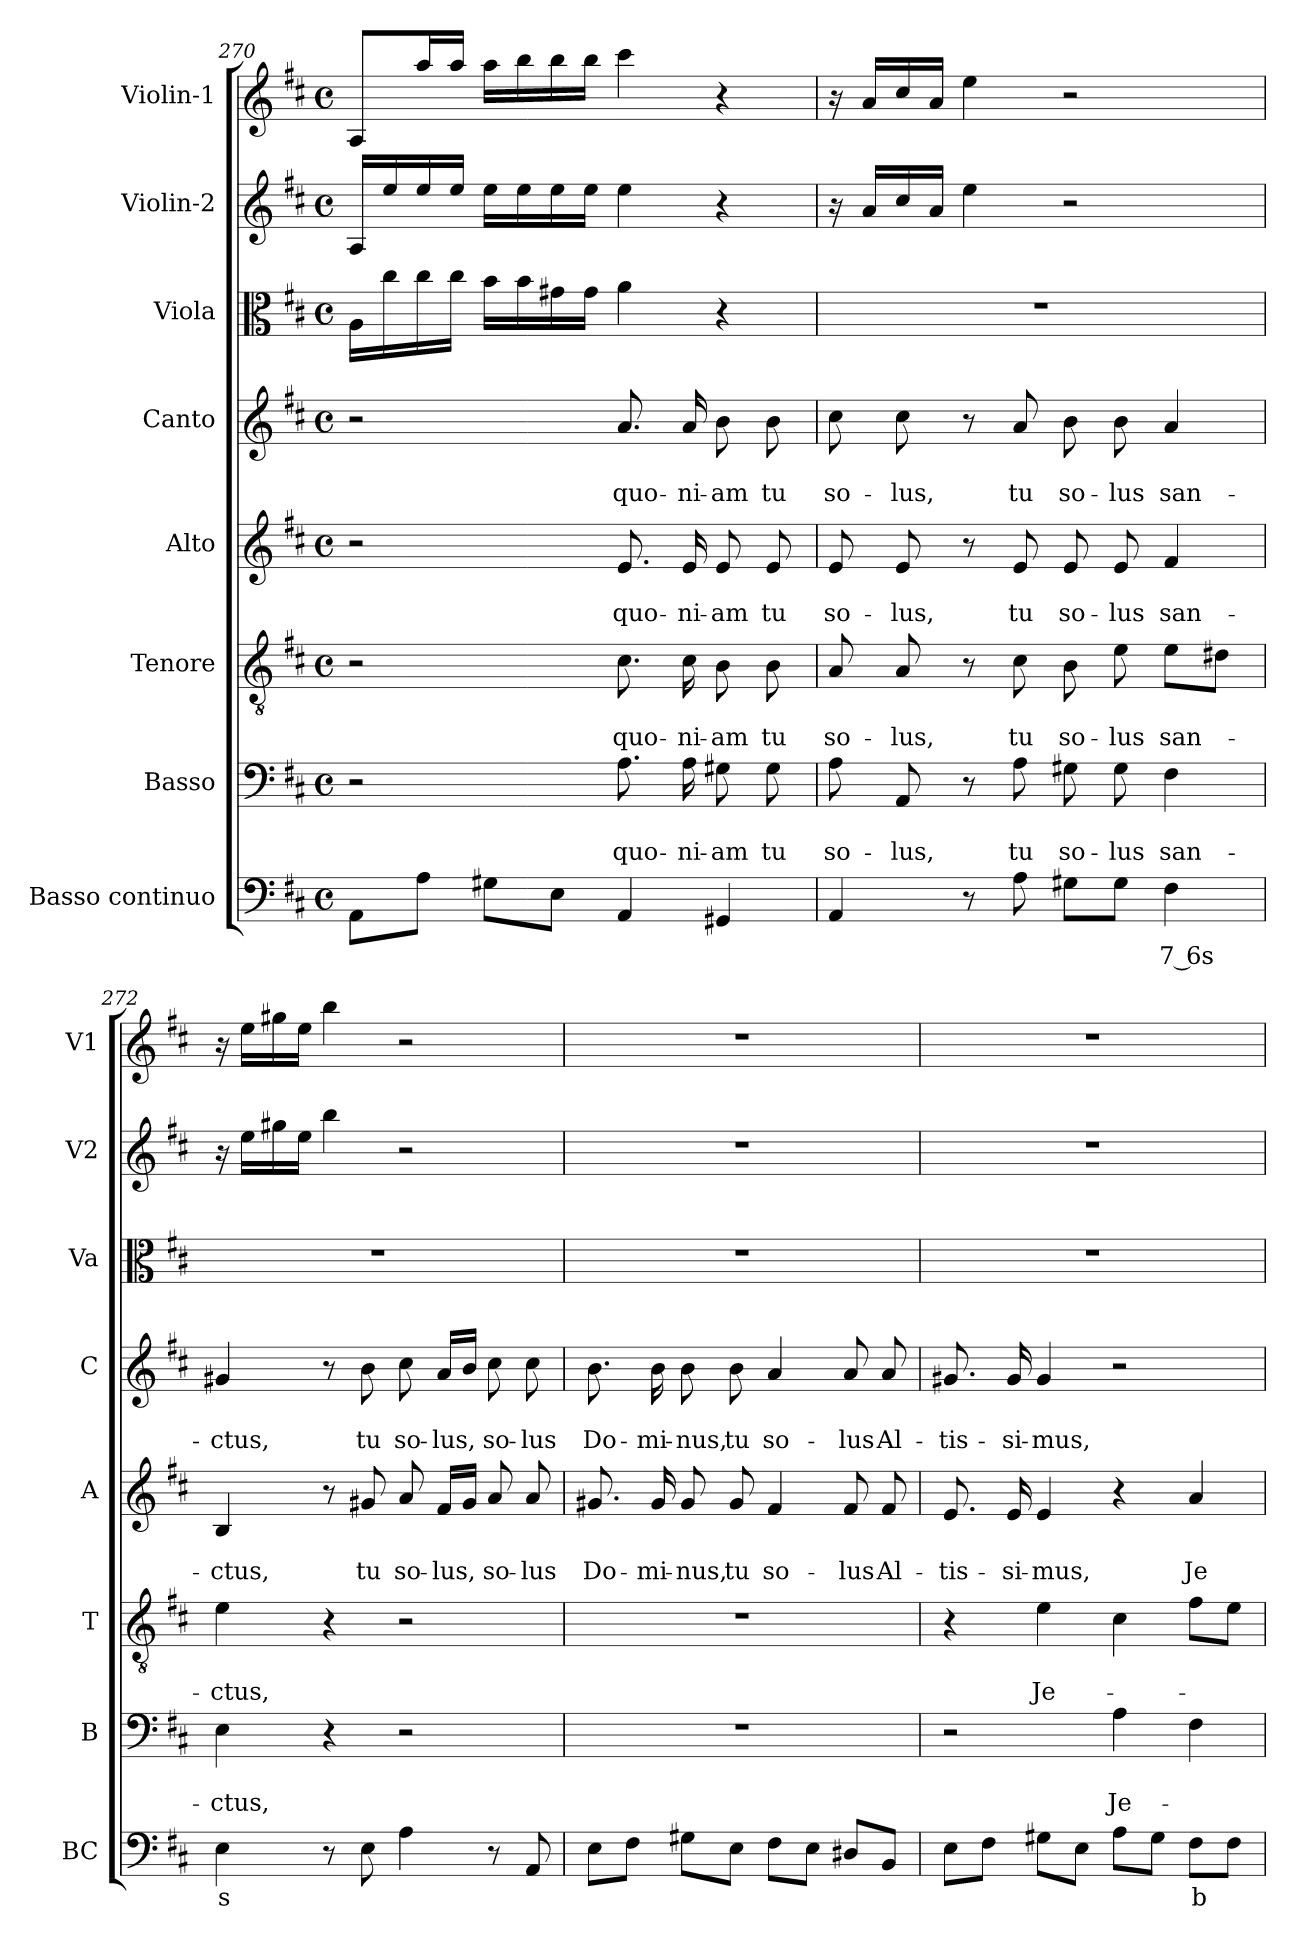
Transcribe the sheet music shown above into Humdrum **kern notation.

**kern	**text	**kern	**text	**text	**kern	**text	**text	**kern	**text	**text	**kern	**text	**text	**kern	**kern	**kern
*part8	*part8	*part7	*part7	*part7	*part6	*part6	*part6	*part5	*part5	*part5	*part4	*part4	*part4	*part3	*part2	*part1
*staff8	*staff8	*staff7	*staff7	*staff7	*staff6	*staff6	*staff6	*staff5	*staff5	*staff5	*staff4	*staff4	*staff4	*staff3	*staff2	*staff1
*I"Basso continuo	*	*I"Basso	*	*	*I"Tenore	*	*	*I"Alto	*	*	*I"Canto	*	*	*I"Viola	*I"Violin-2	*I"Violin-1
*I'BC	*	*I'B	*	*	*I'T	*	*	*I'A	*	*	*I'C	*	*	*I'Va	*I'V2	*I'V1
*clefF4	*	*clefF4	*	*	*clefGv2	*	*	*clefG2	*	*	*clefG2	*	*	*clefC3	*clefG2	*clefG2
*k[f#c#]	*	*k[f#c#]	*	*	*k[f#c#]	*	*	*k[f#c#]	*	*	*k[f#c#]	*	*	*k[f#c#]	*k[f#c#]	*k[f#c#]
*D:	*	*D:	*	*	*D:	*	*	*D:	*	*	*D:	*	*	*D:	*D:	*D:
*M4/4	*	*M4/4	*	*	*M4/4	*	*	*M4/4	*	*	*M4/4	*	*	*M4/4	*M4/4	*M4/4
*met(c)	*	*met(c)	*	*	*met(c)	*	*	*met(c)	*	*	*met(c)	*	*	*met(c)	*met(c)	*met(c)
=270	=270	=270	=270	=270	=270	=270	=270	=270	=270	=270	=270	=270	=270	=270	=270	=270
8AA\L	.	2r	.	.	2r	.	.	2r	.	.	2r	.	.	16A\LL	16A/LL	8A/L
.	.	.	.	.	.	.	.	.	.	.	.	.	.	16cc#\	16ee/	.
8A\J	.	.	.	.	.	.	.	.	.	.	.	.	.	16cc#\	16ee/	16aa/L
.	.	.	.	.	.	.	.	.	.	.	.	.	.	16cc#\JJ	16ee/JJ	16aa/JJ
8G#X\L	.	.	.	.	.	.	.	.	.	.	.	.	.	16b\LL	16ee\LL	16aa\LL
.	.	.	.	.	.	.	.	.	.	.	.	.	.	16b\	16ee\	16bb\
8E\J	.	.	.	.	.	.	.	.	.	.	.	.	.	16g#X\	16ee\	16bb\
.	.	.	.	.	.	.	.	.	.	.	.	.	.	16g#\JJ	16ee\JJ	16bb\JJ
!	!	!	!	!LO:LY:b	!	!	!LO:LY:b	!	!	!LO:LY:b	!	!	!LO:LY:b	!	!	!
4AA/	.	8.A\	.	quo-	8.c#\	.	quo-	8.e/	.	quo-	8.a/	.	quo-	4a\	4ee\	4ccc#\
!	!	!	!	!LO:LY:b	!	!	!LO:LY:b	!	!	!LO:LY:b	!	!	!LO:LY:b	!	!	!
.	.	16A\	.	-ni-	16c#\	.	-ni-	16e/	.	-ni-	16a/	.	-ni-	.	.	.
!	!	!	!	!LO:LY:b	!	!	!LO:LY:b	!	!	!LO:LY:b	!	!	!LO:LY:b	!	!	!
4GG#X/	.	8G#X\	.	-am	8B\	.	-am	8e/	.	-am	8b\	.	-am	4r	4r	4r
!	!	!	!	!LO:LY:b	!	!	!LO:LY:b	!	!	!LO:LY:b	!	!	!LO:LY:b	!	!	!
.	.	8G#\	.	tu	8B\	.	tu	8e/	.	tu	8b\	.	tu	.	.	.
!!LO:LB:g=z
=271	=271	=271	=271	=271	=271	=271	=271	=271	=271	=271	=271	=271	=271	=271	=271	=271
!	!	!	!	!LO:LY:b	!	!	!LO:LY:b	!	!	!LO:LY:b	!	!	!LO:LY:b	!	!	!
4AA/	.	8A\	.	so-	8A/	.	so-	8e/	.	so-	8cc#\	.	so-	1r	16r	16r
.	.	.	.	.	.	.	.	.	.	.	.	.	.	.	16a/LL	16a/LL
!	!	!	!	!LO:LY:b	!	!	!LO:LY:b	!	!	!LO:LY:b	!	!	!LO:LY:b	!	!	!
.	.	8AA/	.	-lus,	8A/	.	-lus,	8e/	.	-lus,	8cc#\	.	-lus,	.	16cc#/	16cc#/
.	.	.	.	.	.	.	.	.	.	.	.	.	.	.	16a/JJ	16a/JJ
8r	.	8r	.	.	8r	.	.	8r	.	.	8r	.	.	.	4ee\	4ee\
!	!	!	!	!LO:LY:b	!	!	!LO:LY:b	!	!	!LO:LY:b	!	!	!LO:LY:b	!	!	!
8A\	.	8A\	.	tu	8c#\	.	tu	8e/	.	tu	8a/	.	tu	.	.	.
!	!	!	!	!LO:LY:b	!	!	!LO:LY:b	!	!	!LO:LY:b	!	!	!LO:LY:b	!	!	!
8G#X\L	.	8G#X\	.	so-	8B\	.	so-	8e/	.	so-	8b\	.	so-	.	2r	2r
!	!	!	!	!LO:LY:b	!	!	!LO:LY:b	!	!	!LO:LY:b	!	!	!LO:LY:b	!	!	!
8G#\J	.	8G#\	.	-lus	8e\	.	-lus	8e/	.	-lus	8b\	.	-lus	.	.	.
!	!LO:LY:b	!	!	!LO:LY:b	!	!	!LO:LY:b	!	!	!LO:LY:b	!	!	!LO:LY:b	!	!	!
4F#\	7 6s	4F#\	.	san-	8e\L	.	san-	4f#/	.	san-	4a/	.	san-	.	.	.
.	.	.	.	.	8d#X\J	.	.	.	.	.	.	.	.	.	.	.
=272	=272	=272	=272	=272	=272	=272	=272	=272	=272	=272	=272	=272	=272	=272	=272	=272
!	!LO:LY:b	!	!	!LO:LY:b	!	!	!LO:LY:b	!	!	!LO:LY:b	!	!	!LO:LY:b	!	!	!
4E\	s	4E\	.	-ctus,	4e\	.	-ctus,	4B/	.	-ctus,	4g#X/	.	-ctus,	1r	16r	16r
.	.	.	.	.	.	.	.	.	.	.	.	.	.	.	16ee\LL	16ee\LL
.	.	.	.	.	.	.	.	.	.	.	.	.	.	.	16gg#X\	16gg#X\
.	.	.	.	.	.	.	.	.	.	.	.	.	.	.	16ee\JJ	16ee\JJ
8r	.	4r	.	.	4r	.	.	8r	.	.	8r	.	.	.	4bb\	4bb\
!	!	!	!	!	!	!	!	!	!	!LO:LY:b	!	!	!LO:LY:b	!	!	!
8E\	.	.	.	.	.	.	.	8g#X/	.	tu	8b\	.	tu	.	.	.
!	!	!	!	!	!	!	!	!	!	!LO:LY:b	!	!	!LO:LY:b	!	!	!
4A\	.	2r	.	.	2r	.	.	8a/	.	so-	8cc#\	.	so-	.	2r	2r
!	!	!	!	!	!	!	!	!	!	!LO:LY:b	!	!	!LO:LY:b	!	!	!
.	.	.	.	.	.	.	.	16f#/LL	.	-lus,	16a/LL	.	-lus,	.	.	.
.	.	.	.	.	.	.	.	16g#/JJ	.	.	16b/JJ	.	.	.	.	.
!	!	!	!	!	!	!	!	!	!	!LO:LY:b	!	!	!LO:LY:b	!	!	!
8r	.	.	.	.	.	.	.	8a/	.	so-	8cc#\	.	so-	.	.	.
!	!	!	!	!	!	!	!	!	!	!LO:LY:b	!	!	!LO:LY:b	!	!	!
8AA/	.	.	.	.	.	.	.	8a/	.	-lus	8cc#\	.	-lus	.	.	.
=273	=273	=273	=273	=273	=273	=273	=273	=273	=273	=273	=273	=273	=273	=273	=273	=273
!	!	!	!	!	!	!	!	!	!	!LO:LY:b	!	!	!LO:LY:b	!	!	!
8E\L	.	1r	.	.	1r	.	.	8.g#X/	.	Do-	8.b\	.	Do-	1r	1r	1r
8F#\J	.	.	.	.	.	.	.	.	.	.	.	.	.	.	.	.
!	!	!	!	!	!	!	!	!	!	!LO:LY:b	!	!	!LO:LY:b	!	!	!
.	.	.	.	.	.	.	.	16g#/	.	-mi-	16b\	.	-mi-	.	.	.
!	!	!	!	!	!	!	!	!	!	!LO:LY:b	!	!	!LO:LY:b	!	!	!
8G#X\L	.	.	.	.	.	.	.	8g#/	.	-nus,	8b\	.	-nus,	.	.	.
!	!	!	!	!	!	!	!	!	!	!LO:LY:b	!	!	!LO:LY:b	!	!	!
8E\J	.	.	.	.	.	.	.	8g#/	.	tu	8b\	.	tu	.	.	.
!	!	!	!	!	!	!	!	!	!	!LO:LY:b	!	!	!LO:LY:b	!	!	!
8F#\L	.	.	.	.	.	.	.	4f#/	.	so-	4a/	.	so-	.	.	.
8E\J	.	.	.	.	.	.	.	.	.	.	.	.	.	.	.	.
!	!	!	!	!	!	!	!	!	!	!LO:LY:b	!	!	!LO:LY:b	!	!	!
8D#X/L	.	.	.	.	.	.	.	8f#/	.	-lus	8a/	.	-lus	.	.	.
!	!	!	!	!	!	!	!	!	!	!LO:LY:b	!	!	!LO:LY:b	!	!	!
8BB/J	.	.	.	.	.	.	.	8f#/	.	Al-	8a/	.	Al-	.	.	.
=274	=274	=274	=274	=274	=274	=274	=274	=274	=274	=274	=274	=274	=274	=274	=274	=274
!	!	!	!	!	!	!	!	!	!	!LO:LY:b	!	!	!LO:LY:b	!	!	!
8E\L	.	2r	.	.	4r	.	.	8.e/	.	-tis-	8.g#X/	.	-tis-	1r	1r	1r
8F#\J	.	.	.	.	.	.	.	.	.	.	.	.	.	.	.	.
!	!	!	!	!	!	!	!	!	!	!LO:LY:b	!	!	!LO:LY:b	!	!	!
.	.	.	.	.	.	.	.	16e/	.	-si-	16g#/	.	-si-	.	.	.
!	!	!	!	!	!	!	!LO:LY:b	!	!	!LO:LY:b	!	!	!LO:LY:b	!	!	!
8G#X\L	.	.	.	.	4e\	.	Je-	4e/	.	-mus,	4g#/	.	-mus,	.	.	.
8E\J	.	.	.	.	.	.	.	.	.	.	.	.	.	.	.	.
!	!	!	!	!LO:LY:b	!	!	!	!	!	!	!	!	!	!	!	!
8A\L	.	4A\	.	Je-	4c#\	.	.	4r	.	.	2r	.	.	.	.	.
8G#\J	.	.	.	.	.	.	.	.	.	.	.	.	.	.	.	.
!	!LO:LY:b	!	!	!	!	!	!	!	!	!LO:LY:b	!	!	!	!	!	!
8F#\L	b	4F#\	.	.	8f#\L	.	.	4a/	.	Je-	.	.	.	.	.	.
8F#\J	.	.	.	.	8e\J	.	.	.	.	.	.	.	.	.	.	.
=	=	=	=	=	=	=	=	=	=	=	=	=	=	=	=	=
*-	*-	*-	*-	*-	*-	*-	*-	*-	*-	*-	*-	*-	*-	*-	*-	*-
